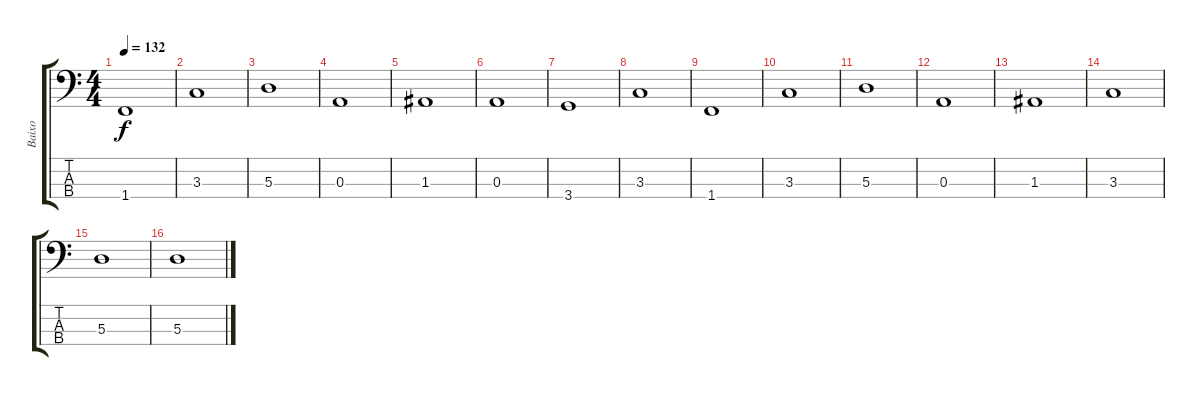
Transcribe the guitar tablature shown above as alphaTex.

\track ("Baixo" "Baixo") {instrument electricbassfinger}
\staff {score tabs}
\tuning (G2 D2 A1 E1) {hide}
\ts (4 4)
\tempo 132
\clef f4
\ks c
1.4.1{dy f} |
3.3.1 |
5.3.1 |
0.3.1 |
1.3.1 |
0.3.1 |
3.4.1 |
3.3.1 |
1.4.1 |
3.3.1 |
5.3.1 |
0.3.1 |
1.3.1 |
3.3.1 |
5.3.1 |
5.3.1
